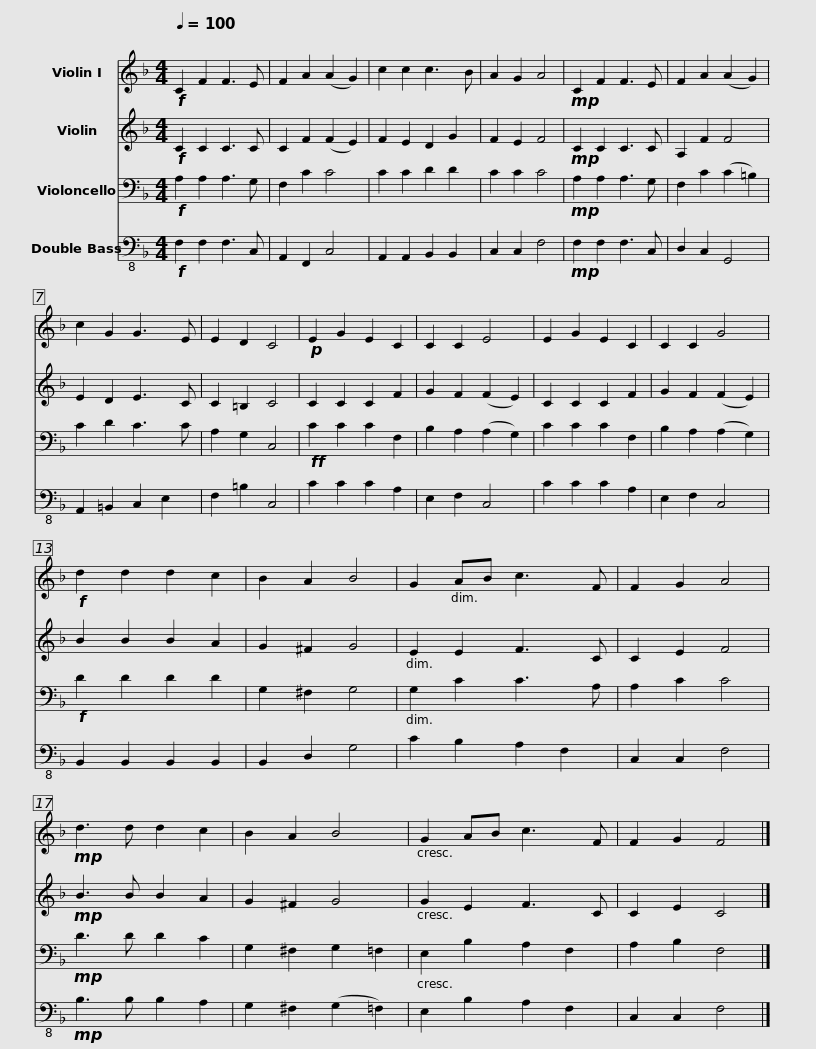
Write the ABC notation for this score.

X:1
%%score 1 2 3 4
L:1/8
Q:1/4=100
M:4/4
I:linebreak $
K:F
V:1 treble
V:2 treble
V:3 bass
V:4 bass-8
V:1
!f! C2 F2 F3 E | F2 A2 (A2 G2) | c2 c2 c3 B | A2 G2 A4 |!mp! C2 F2 F3 E | %5
 F2 A2 (A2 G2) |$ c2 G2 G3 E | E2 D2 C4 |!p! E2 G2 E2 C2 | C2 C2 E4 | %10
 E2 G2 E2 C2 | C2 C2 G4 |!f! d2 d2 d2 c2 | B2 A2 B4 |$ G2 AB c3 F | %15
 F2 G2 A4 |!mp! d3 d d2 c2 | B2 A2 B4 | G2 AB c3 F | F2 G2 F4 |] %20
V:2
!f! C2 C2 C3 C | C2 F2 (F2 E2) | F2 E2 D2 G2 | F2 E2 F4 |!mp! C2 C2 C3 C | %5
 A,2 F2 F4 |$ E2 D2 E3 C | C2 =B,2 C4 | C2 C2 C2 F2 | G2 F2 (F2 E2) | %10
 C2 C2 C2 F2 | G2 F2 (F2 E2) | B2 B2 B2 A2 | G2 ^F2 G4 |$ E2 E2 F3 C | %15
 C2 E2 F4 |!mp! B3 B B2 A2 | G2 ^F2 G4 | G2 E2 F3 C | C2 E2 C4 |] %20
V:3
!f! A,2 A,2 A,3 G, | F,2 C2 C4 | C2 C2 D2 D2 | C2 C2 C4 |!mp! A,2 A,2 A,3 G, | %5
 F,2 C2 (C2 =B,2) |$ C2 D2 C3 C | A,2 G,2 C,4 |!ff! C2 C2 C2 F,2 | B,2 A,2 (A,2 G,2) | %10
 C2 C2 C2 F,2 | B,2 A,2 (A,2 G,2) |!f! D2 D2 D2 D2 | G,2 ^F,2 G,4 |$ G,2 C2 C3 A, | %15
 A,2 C2 C4 |!mp! D3 D D2 C2 | G,2 ^F,2 G,2 =F,2 | E,2 B,2 A,2 F,2 | A,2 B,2 F,4 |] %20
V:4
!f! F,2 F,2 F,3 C, | A,,2 F,,2 C,4 | A,,2 A,,2 B,,2 B,,2 | C,2 C,2 F,4 |!mp! F,2 F,2 F,3 C, | %5
 D,2 C,2 G,,4 |$ A,,2 =B,,2 C,2 E,2 | F,2 =B,2 C,4 | C2 C2 C2 A,2 | E,2 F,2 C,4 | %10
 C2 C2 C2 A,2 | E,2 F,2 C,4 | B,,2 B,,2 B,,2 B,,2 | B,,2 D,2 G,4 |$ C2 B,2 A,2 F,2 | %15
 C,2 C,2 F,4 |!mp! B,3 B, B,2 A,2 | G,2 ^F,2 (G,2 =F,2) | E,2 B,2 A,2 F,2 | C,2 C,2 F,4 |] %20
